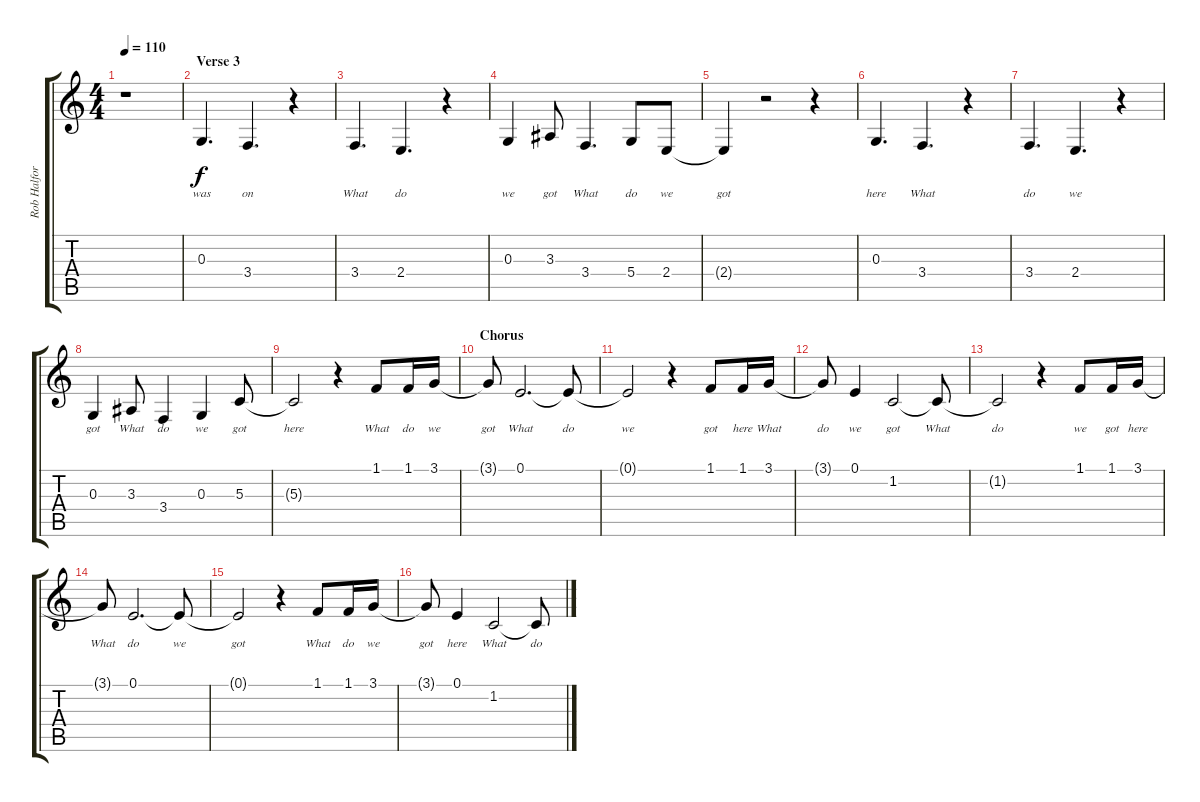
\track ("Rob Halford" "Rob Halfor") {instrument tenorsax}
\staff {score tabs}
\tuning (E4 B3 G3 D3 A2 E2) {hide}
\ts (4 4)
\tempo 110
\clef g2
\ks c
r.1{dy f} |
\section ("" "Verse 3")
0.3.4{d lyrics (0 "was") lyrics (1 "") lyrics (2 "") lyrics (3 "") lyrics (4 "") volume 12} 3.4.4{d lyrics (0 "on") lyrics (1 "") lyrics (2 "") lyrics (3 "") lyrics (4 "")} r.4 |
3.4.4{d lyrics (0 "What") lyrics (1 "") lyrics (2 "") lyrics (3 "") lyrics (4 "")} 2.4.4{d lyrics (0 "do") lyrics (1 "") lyrics (2 "") lyrics (3 "") lyrics (4 "")} r.4 |
0.3.4{lyrics (0 "we") lyrics (1 "") lyrics (2 "") lyrics (3 "") lyrics (4 "")} 3.3.8{lyrics (0 "got") lyrics (1 "") lyrics (2 "") lyrics (3 "") lyrics (4 "")} 3.4.4{d lyrics (0 "What") lyrics (1 "") lyrics (2 "") lyrics (3 "") lyrics (4 "")} 5.4.8{lyrics (0 "do") lyrics (1 "") lyrics (2 "") lyrics (3 "") lyrics (4 "")} 2.4.8{lyrics (0 "we") lyrics (1 "") lyrics (2 "") lyrics (3 "") lyrics (4 "")} |
2.4{t}.4{lyrics (0 "got") lyrics (1 "") lyrics (2 "") lyrics (3 "") lyrics (4 "")} r.2 r.4 |
0.3.4{d lyrics (0 "here") lyrics (1 "") lyrics (2 "") lyrics (3 "") lyrics (4 "")} 3.4.4{d lyrics (0 "What") lyrics (1 "") lyrics (2 "") lyrics (3 "") lyrics (4 "")} r.4 |
3.4.4{d lyrics (0 "do") lyrics (1 "") lyrics (2 "") lyrics (3 "") lyrics (4 "")} 2.4.4{d lyrics (0 "we") lyrics (1 "") lyrics (2 "") lyrics (3 "") lyrics (4 "")} r.4 |
0.3.4{lyrics (0 "got") lyrics (1 "") lyrics (2 "") lyrics (3 "") lyrics (4 "")} 3.3.8{lyrics (0 "What") lyrics (1 "") lyrics (2 "") lyrics (3 "") lyrics (4 "")} 3.4.4{lyrics (0 "do") lyrics (1 "") lyrics (2 "") lyrics (3 "") lyrics (4 "")} 0.3.4{lyrics (0 "we") lyrics (1 "") lyrics (2 "") lyrics (3 "") lyrics (4 "")} 5.3.8{lyrics (0 "got") lyrics (1 "") lyrics (2 "") lyrics (3 "") lyrics (4 "")} |
5.3{t}.2{lyrics (0 "here") lyrics (1 "") lyrics (2 "") lyrics (3 "") lyrics (4 "")} r.4{volume 16} 1.1.8{lyrics (0 "What") lyrics (1 "") lyrics (2 "") lyrics (3 "") lyrics (4 "")} 1.1.16{lyrics (0 "do") lyrics (1 "") lyrics (2 "") lyrics (3 "") lyrics (4 "")} 3.1.16{lyrics (0 "we") lyrics (1 "") lyrics (2 "") lyrics (3 "") lyrics (4 "")} |
\section ("" "Chorus")
3.1{t}.8{lyrics (0 "got") lyrics (1 "") lyrics (2 "") lyrics (3 "") lyrics (4 "")} 0.1.2{d lyrics (0 "What") lyrics (1 "") lyrics (2 "") lyrics (3 "") lyrics (4 "")} 0.1{t}.8{lyrics (0 "do") lyrics (1 "") lyrics (2 "") lyrics (3 "") lyrics (4 "")} |
0.1{t}.2{lyrics (0 "we") lyrics (1 "") lyrics (2 "") lyrics (3 "") lyrics (4 "")} r.4 1.1.8{lyrics (0 "got") lyrics (1 "") lyrics (2 "") lyrics (3 "") lyrics (4 "")} 1.1.16{lyrics (0 "here") lyrics (1 "") lyrics (2 "") lyrics (3 "") lyrics (4 "")} 3.1.16{lyrics (0 "What") lyrics (1 "") lyrics (2 "") lyrics (3 "") lyrics (4 "")} |
3.1{t}.8{lyrics (0 "do") lyrics (1 "") lyrics (2 "") lyrics (3 "") lyrics (4 "")} 0.1.4{lyrics (0 "we") lyrics (1 "") lyrics (2 "") lyrics (3 "") lyrics (4 "")} 1.2.2{lyrics (0 "got") lyrics (1 "") lyrics (2 "") lyrics (3 "") lyrics (4 "")} 1.2{t}.8{lyrics (0 "What") lyrics (1 "") lyrics (2 "") lyrics (3 "") lyrics (4 "")} |
1.2{t}.2{lyrics (0 "do") lyrics (1 "") lyrics (2 "") lyrics (3 "") lyrics (4 "") volume 16} r.4 1.1.8{lyrics (0 "we") lyrics (1 "") lyrics (2 "") lyrics (3 "") lyrics (4 "")} 1.1.16{lyrics (0 "got") lyrics (1 "") lyrics (2 "") lyrics (3 "") lyrics (4 "")} 3.1.16{lyrics (0 "here") lyrics (1 "") lyrics (2 "") lyrics (3 "") lyrics (4 "")} |
3.1{t}.8{lyrics (0 "What") lyrics (1 "") lyrics (2 "") lyrics (3 "") lyrics (4 "")} 0.1.2{d lyrics (0 "do") lyrics (1 "") lyrics (2 "") lyrics (3 "") lyrics (4 "")} 0.1{t}.8{lyrics (0 "we") lyrics (1 "") lyrics (2 "") lyrics (3 "") lyrics (4 "")} |
0.1{t}.2{lyrics (0 "got") lyrics (1 "") lyrics (2 "") lyrics (3 "") lyrics (4 "")} r.4 1.1.8{lyrics (0 "What") lyrics (1 "") lyrics (2 "") lyrics (3 "") lyrics (4 "")} 1.1.16{lyrics (0 "do") lyrics (1 "") lyrics (2 "") lyrics (3 "") lyrics (4 "")} 3.1.16{lyrics (0 "we") lyrics (1 "") lyrics (2 "") lyrics (3 "") lyrics (4 "")} |
3.1{t}.8{lyrics (0 "got") lyrics (1 "") lyrics (2 "") lyrics (3 "") lyrics (4 "")} 0.1.4{lyrics (0 "here") lyrics (1 "") lyrics (2 "") lyrics (3 "") lyrics (4 "")} 1.2.2{lyrics (0 "What") lyrics (1 "") lyrics (2 "") lyrics (3 "") lyrics (4 "")} 1.2{t}.8{lyrics (0 "do") lyrics (1 "") lyrics (2 "") lyrics (3 "") lyrics (4 "")}
